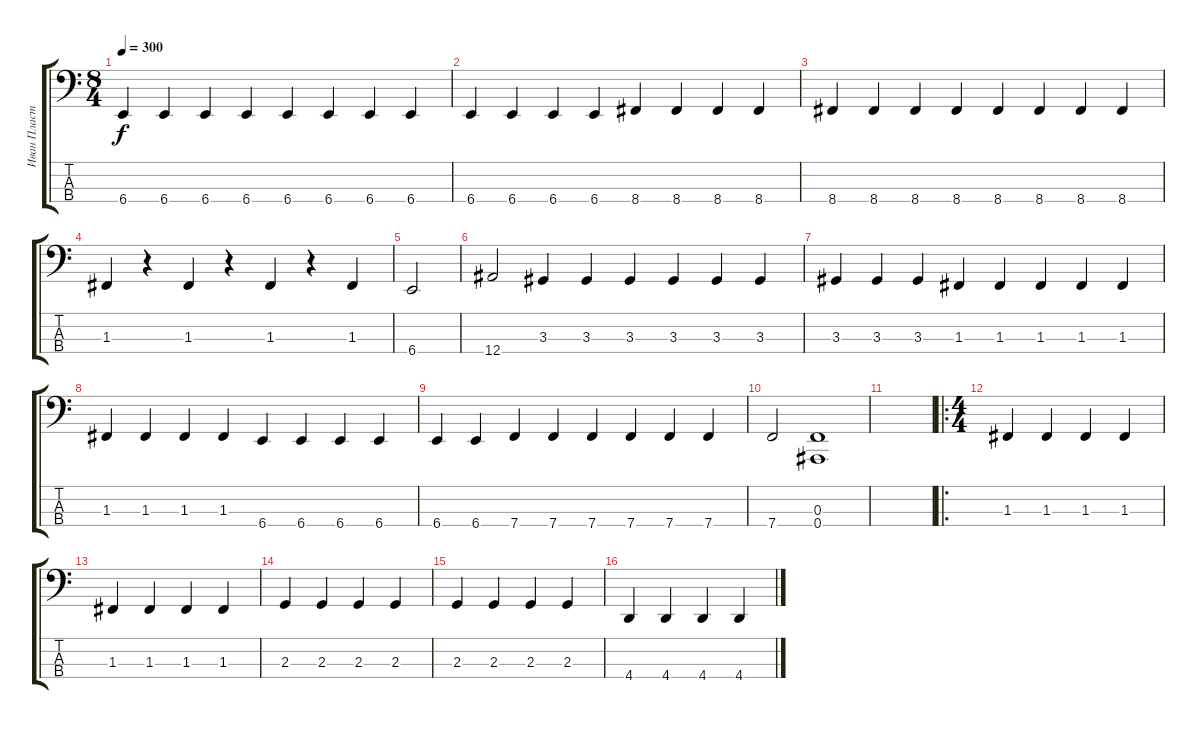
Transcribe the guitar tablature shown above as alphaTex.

\track ("Иван Пластинин-Бас" "Иван Пласт") {instrument electricbasspick}
\staff {score tabs}
\tuning (Eb2 Bb1 F1 Bb0) {hide}
\ts (8 4)
\tempo 300
\clef f4
\ks c
6.4.4{dy f} 6.4.4 6.4.4 6.4.4 6.4.4 6.4.4 6.4.4 6.4.4 |
6.4.4 6.4.4 6.4.4 6.4.4 8.4.4 8.4.4 8.4.4 8.4.4 |
8.4.4 8.4.4 8.4.4 8.4.4 8.4.4 8.4.4 8.4.4 8.4.4 |
1.3.4 r.4 1.3.4 r.4 1.3.4 r.4 1.3.4 |
6.4.2 |
12.4.2 3.3.4 3.3.4 3.3.4 3.3.4 3.3.4 3.3.4 |
3.3.4 3.3.4 3.3.4 1.3.4 1.3.4 1.3.4 1.3.4 1.3.4 |
1.3.4 1.3.4 1.3.4 1.3.4 6.4.4 6.4.4 6.4.4 6.4.4 |
6.4.4 6.4.4 7.4.4 7.4.4 7.4.4 7.4.4 7.4.4 7.4.4 |
7.4.2 (0.3 0.4).1 |
|
\ro
\ts (4 4)
1.3.4 1.3.4 1.3.4 1.3.4 |
1.3.4 1.3.4 1.3.4 1.3.4 |
2.3.4 2.3.4 2.3.4 2.3.4 |
2.3.4 2.3.4 2.3.4 2.3.4 |
4.4.4 4.4.4 4.4.4 4.4.4
